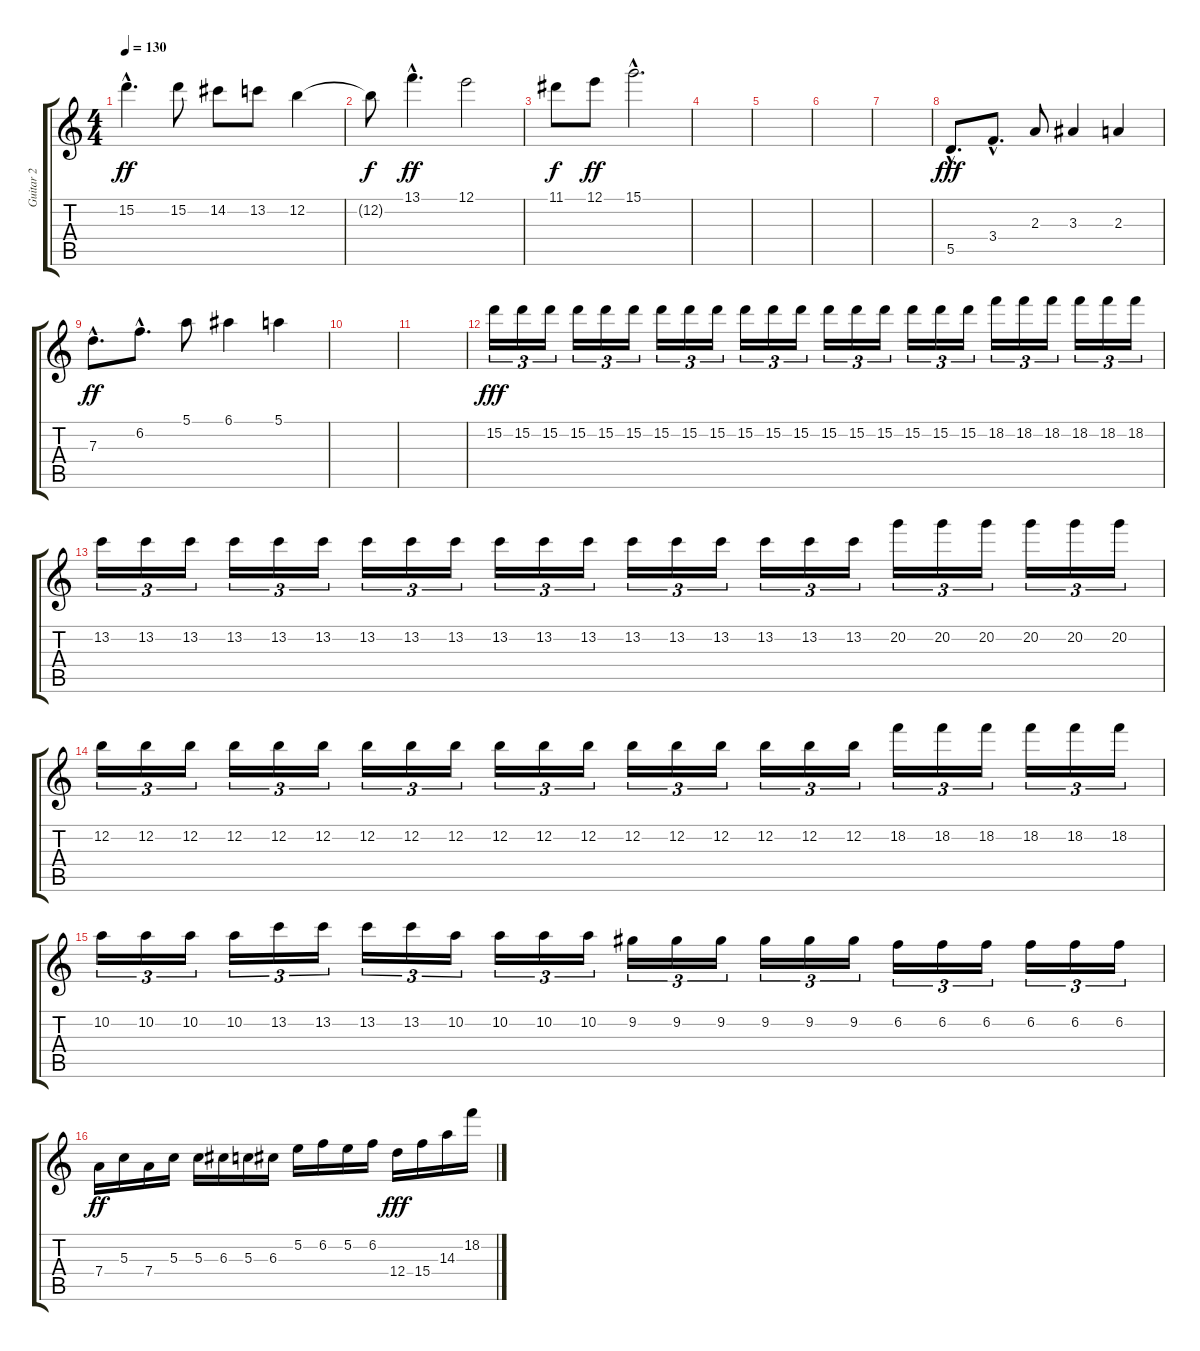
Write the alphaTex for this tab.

\track ("Guitar 2" "Guitar 2") {instrument overdrivenguitar}
\staff {score tabs}
\tuning (E4 B3 G3 D3 A2 D2) {hide}
\ts (4 4)
\tempo 130
\clef g2
\ks c
15.2{hac}.4{d dy ff} 15.2.8 14.2.8 13.2.8 12.2.4 |
12.2{t}.8{dy f} 13.1{hac}.4{d dy ff} 12.1.2 |
11.1.8{dy f} 12.1.8{dy ff} 15.1{hac}.2{d} |
|
|
|
|
5.5{hac}.8{d dy fff} 3.4{hac}.8{d} 2.3.8 3.3.4 2.3.4 |
7.3{hac}.8{d dy ff} 6.2{hac}.8{d} 5.1.8 6.1.4 5.1.4 |
|
|
15.2.16{tu (3 2) dy fff} 15.2.16{tu (3 2)} 15.2.16{tu (3 2)} 15.2.16{tu (3 2)} 15.2.16{tu (3 2)} 15.2.16{tu (3 2)} 15.2.16{tu (3 2)} 15.2.16{tu (3 2)} 15.2.16{tu (3 2)} 15.2.16{tu (3 2)} 15.2.16{tu (3 2)} 15.2.16{tu (3 2)} 15.2.16{tu (3 2)} 15.2.16{tu (3 2)} 15.2.16{tu (3 2)} 15.2.16{tu (3 2)} 15.2.16{tu (3 2)} 15.2.16{tu (3 2)} 18.2.16{tu (3 2)} 18.2.16{tu (3 2)} 18.2.16{tu (3 2)} 18.2.16{tu (3 2)} 18.2.16{tu (3 2)} 18.2.16{tu (3 2)} |
13.2.16{tu (3 2)} 13.2.16{tu (3 2)} 13.2.16{tu (3 2)} 13.2.16{tu (3 2)} 13.2.16{tu (3 2)} 13.2.16{tu (3 2)} 13.2.16{tu (3 2)} 13.2.16{tu (3 2)} 13.2.16{tu (3 2)} 13.2.16{tu (3 2)} 13.2.16{tu (3 2)} 13.2.16{tu (3 2)} 13.2.16{tu (3 2)} 13.2.16{tu (3 2)} 13.2.16{tu (3 2)} 13.2.16{tu (3 2)} 13.2.16{tu (3 2)} 13.2.16{tu (3 2)} 20.2.16{tu (3 2)} 20.2.16{tu (3 2)} 20.2.16{tu (3 2)} 20.2.16{tu (3 2)} 20.2.16{tu (3 2)} 20.2.16{tu (3 2)} |
12.2.16{tu (3 2)} 12.2.16{tu (3 2)} 12.2.16{tu (3 2)} 12.2.16{tu (3 2)} 12.2.16{tu (3 2)} 12.2.16{tu (3 2)} 12.2.16{tu (3 2)} 12.2.16{tu (3 2)} 12.2.16{tu (3 2)} 12.2.16{tu (3 2)} 12.2.16{tu (3 2)} 12.2.16{tu (3 2)} 12.2.16{tu (3 2)} 12.2.16{tu (3 2)} 12.2.16{tu (3 2)} 12.2.16{tu (3 2)} 12.2.16{tu (3 2)} 12.2.16{tu (3 2)} 18.2.16{tu (3 2)} 18.2.16{tu (3 2)} 18.2.16{tu (3 2)} 18.2.16{tu (3 2)} 18.2.16{tu (3 2)} 18.2.16{tu (3 2)} |
10.2.16{tu (3 2)} 10.2.16{tu (3 2)} 10.2.16{tu (3 2)} 10.2.16{tu (3 2)} 13.2.16{tu (3 2)} 13.2.16{tu (3 2)} 13.2.16{tu (3 2)} 13.2.16{tu (3 2)} 10.2.16{tu (3 2)} 10.2.16{tu (3 2)} 10.2.16{tu (3 2)} 10.2.16{tu (3 2)} 9.2.16{tu (3 2)} 9.2.16{tu (3 2)} 9.2.16{tu (3 2)} 9.2.16{tu (3 2)} 9.2.16{tu (3 2)} 9.2.16{tu (3 2)} 6.2.16{tu (3 2)} 6.2.16{tu (3 2)} 6.2.16{tu (3 2)} 6.2.16{tu (3 2)} 6.2.16{tu (3 2)} 6.2.16{tu (3 2)} |
7.4.16{dy ff} 5.3.16 7.4.16 5.3.16 5.3.16 6.3.16 5.3.16 6.3.16 5.2.16 6.2.16 5.2.16 6.2.16 12.4.16{dy fff} 15.4.16 14.3.16 18.2.16
